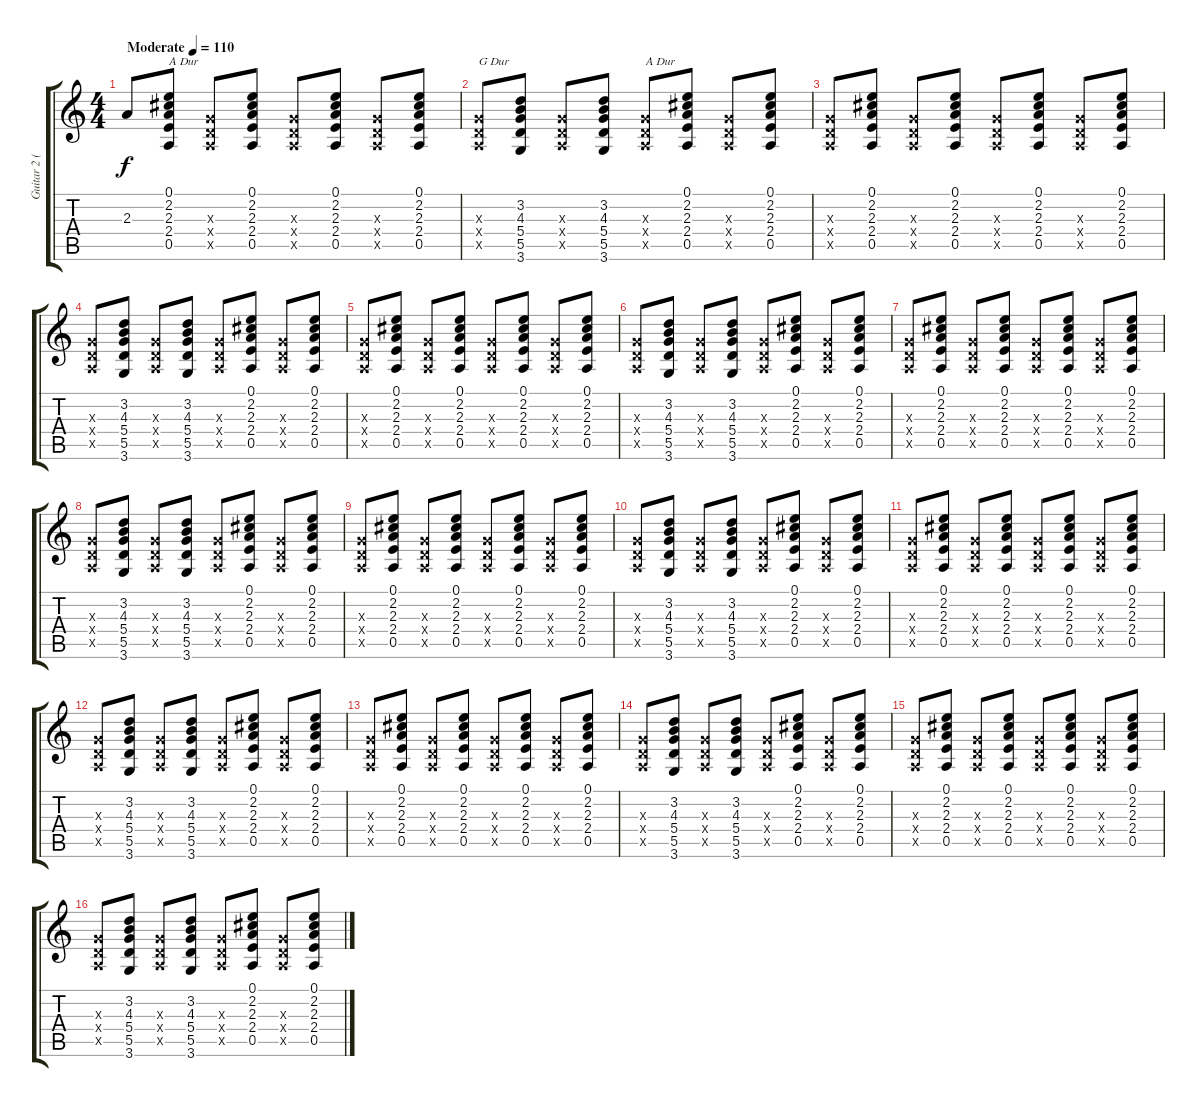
\track ("Guitar 2 (Stefko)" "Guitar 2 (") {instrument acousticguitarsteel}
\staff {score tabs}
\tuning (E4 B3 G3 D3 A2 E2) {hide}
\ts (4 4)
\tempo (110 "Moderate")
\clef g2
\ks c
2.3.8{dy f instrument acousticguitarsteel} (0.1 2.2 2.3 2.4 0.5).8{txt "A Dur"} (0.3{x} 0.4{x} 0.5{x}).8 (0.1 2.2 2.3 2.4 0.5).8 (0.3{x} 0.4{x} 0.5{x}).8 (0.1 2.2 2.3 2.4 0.5).8 (0.3{x} 0.4{x} 0.5{x}).8 (0.1 2.2 2.3 2.4 0.5).8 |
(0.3{x} 0.4{x} 0.5{x}).8{txt "G Dur"} (3.2 4.3 5.4 5.5 3.6).8 (0.3{x} 0.4{x} 0.5{x}).8 (3.2 4.3 5.4 5.5 3.6).8 (0.3{x} 0.4{x} 0.5{x}).8{txt "A Dur"} (0.1 2.2 2.3 2.4 0.5).8 (0.3{x} 0.4{x} 0.5{x}).8 (0.1 2.2 2.3 2.4 0.5).8 |
(0.3{x} 0.4{x} 0.5{x}).8 (0.1 2.2 2.3 2.4 0.5).8 (0.3{x} 0.4{x} 0.5{x}).8 (0.1 2.2 2.3 2.4 0.5).8 (0.3{x} 0.4{x} 0.5{x}).8 (0.1 2.2 2.3 2.4 0.5).8 (0.3{x} 0.4{x} 0.5{x}).8 (0.1 2.2 2.3 2.4 0.5).8 |
(0.3{x} 0.4{x} 0.5{x}).8 (3.2 4.3 5.4 5.5 3.6).8 (0.3{x} 0.4{x} 0.5{x}).8 (3.2 4.3 5.4 5.5 3.6).8 (0.3{x} 0.4{x} 0.5{x}).8 (0.1 2.2 2.3 2.4 0.5).8 (0.3{x} 0.4{x} 0.5{x}).8 (0.1 2.2 2.3 2.4 0.5).8 |
(0.3{x} 0.4{x} 0.5{x}).8 (0.1 2.2 2.3 2.4 0.5).8 (0.3{x} 0.4{x} 0.5{x}).8 (0.1 2.2 2.3 2.4 0.5).8 (0.3{x} 0.4{x} 0.5{x}).8 (0.1 2.2 2.3 2.4 0.5).8 (0.3{x} 0.4{x} 0.5{x}).8 (0.1 2.2 2.3 2.4 0.5).8 |
(0.3{x} 0.4{x} 0.5{x}).8 (3.2 4.3 5.4 5.5 3.6).8 (0.3{x} 0.4{x} 0.5{x}).8 (3.2 4.3 5.4 5.5 3.6).8 (0.3{x} 0.4{x} 0.5{x}).8 (0.1 2.2 2.3 2.4 0.5).8 (0.3{x} 0.4{x} 0.5{x}).8 (0.1 2.2 2.3 2.4 0.5).8 |
(0.3{x} 0.4{x} 0.5{x}).8 (0.1 2.2 2.3 2.4 0.5).8 (0.3{x} 0.4{x} 0.5{x}).8 (0.1 2.2 2.3 2.4 0.5).8 (0.3{x} 0.4{x} 0.5{x}).8 (0.1 2.2 2.3 2.4 0.5).8 (0.3{x} 0.4{x} 0.5{x}).8 (0.1 2.2 2.3 2.4 0.5).8 |
(0.3{x} 0.4{x} 0.5{x}).8 (3.2 4.3 5.4 5.5 3.6).8 (0.3{x} 0.4{x} 0.5{x}).8 (3.2 4.3 5.4 5.5 3.6).8 (0.3{x} 0.4{x} 0.5{x}).8 (0.1 2.2 2.3 2.4 0.5).8 (0.3{x} 0.4{x} 0.5{x}).8 (0.1 2.2 2.3 2.4 0.5).8 |
(0.3{x} 0.4{x} 0.5{x}).8 (0.1 2.2 2.3 2.4 0.5).8 (0.3{x} 0.4{x} 0.5{x}).8 (0.1 2.2 2.3 2.4 0.5).8 (0.3{x} 0.4{x} 0.5{x}).8 (0.1 2.2 2.3 2.4 0.5).8 (0.3{x} 0.4{x} 0.5{x}).8 (0.1 2.2 2.3 2.4 0.5).8 |
(0.3{x} 0.4{x} 0.5{x}).8 (3.2 4.3 5.4 5.5 3.6).8 (0.3{x} 0.4{x} 0.5{x}).8 (3.2 4.3 5.4 5.5 3.6).8 (0.3{x} 0.4{x} 0.5{x}).8 (0.1 2.2 2.3 2.4 0.5).8 (0.3{x} 0.4{x} 0.5{x}).8 (0.1 2.2 2.3 2.4 0.5).8 |
(0.3{x} 0.4{x} 0.5{x}).8 (0.1 2.2 2.3 2.4 0.5).8 (0.3{x} 0.4{x} 0.5{x}).8 (0.1 2.2 2.3 2.4 0.5).8 (0.3{x} 0.4{x} 0.5{x}).8 (0.1 2.2 2.3 2.4 0.5).8 (0.3{x} 0.4{x} 0.5{x}).8 (0.1 2.2 2.3 2.4 0.5).8 |
(0.3{x} 0.4{x} 0.5{x}).8 (3.2 4.3 5.4 5.5 3.6).8 (0.3{x} 0.4{x} 0.5{x}).8 (3.2 4.3 5.4 5.5 3.6).8 (0.3{x} 0.4{x} 0.5{x}).8 (0.1 2.2 2.3 2.4 0.5).8 (0.3{x} 0.4{x} 0.5{x}).8 (0.1 2.2 2.3 2.4 0.5).8 |
(0.3{x} 0.4{x} 0.5{x}).8 (0.1 2.2 2.3 2.4 0.5).8 (0.3{x} 0.4{x} 0.5{x}).8 (0.1 2.2 2.3 2.4 0.5).8 (0.3{x} 0.4{x} 0.5{x}).8 (0.1 2.2 2.3 2.4 0.5).8 (0.3{x} 0.4{x} 0.5{x}).8 (0.1 2.2 2.3 2.4 0.5).8 |
(0.3{x} 0.4{x} 0.5{x}).8 (3.2 4.3 5.4 5.5 3.6).8 (0.3{x} 0.4{x} 0.5{x}).8 (3.2 4.3 5.4 5.5 3.6).8 (0.3{x} 0.4{x} 0.5{x}).8 (0.1 2.2 2.3 2.4 0.5).8 (0.3{x} 0.4{x} 0.5{x}).8 (0.1 2.2 2.3 2.4 0.5).8 |
(0.3{x} 0.4{x} 0.5{x}).8 (0.1 2.2 2.3 2.4 0.5).8 (0.3{x} 0.4{x} 0.5{x}).8 (0.1 2.2 2.3 2.4 0.5).8 (0.3{x} 0.4{x} 0.5{x}).8 (0.1 2.2 2.3 2.4 0.5).8 (0.3{x} 0.4{x} 0.5{x}).8 (0.1 2.2 2.3 2.4 0.5).8 |
(0.3{x} 0.4{x} 0.5{x}).8 (3.2 4.3 5.4 5.5 3.6).8 (0.3{x} 0.4{x} 0.5{x}).8 (3.2 4.3 5.4 5.5 3.6).8 (0.3{x} 0.4{x} 0.5{x}).8 (0.1 2.2 2.3 2.4 0.5).8 (0.3{x} 0.4{x} 0.5{x}).8 (0.1 2.2 2.3 2.4 0.5).8
